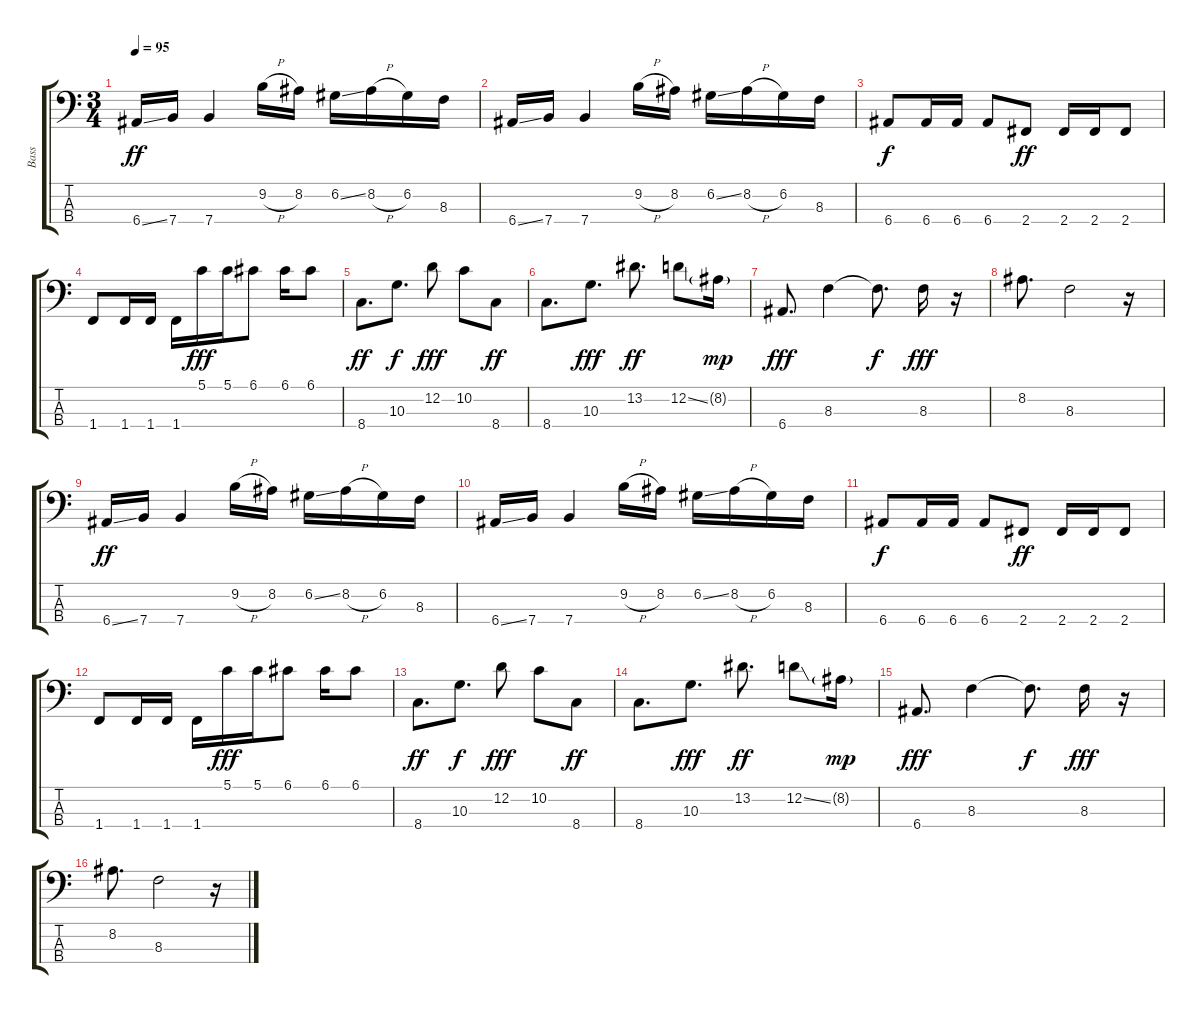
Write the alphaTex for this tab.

\track ("Bass" "Bass") {instrument electricbassfinger}
\staff {score tabs}
\tuning (G2 D2 A1 E1) {hide}
\ts (3 4)
\tempo 95
\clef f4
\ks c
6.4{ss}.16{dy ff} 7.4.16 7.4.4 9.2{h}.16 8.2.16 6.2{ss}.16 8.2{h}.16 6.2.16 8.3.16 |
6.4{ss}.16 7.4.16 7.4.4 9.2{h}.16 8.2.16 6.2{ss}.16 8.2{h}.16 6.2.16 8.3.16 |
6.4.8{dy f} 6.4.16 6.4.16 6.4.8 2.4.8{dy ff} 2.4.16 2.4.16 2.4.8 |
1.4.8 1.4.16 1.4.16 1.4.16 5.1.16{dy fff} 5.1.16 6.1.8 6.1.16 6.1.8 |
8.4.8{d dy ff} 10.3.8{d dy f} 12.2.8{dy fff} 10.2.8 8.4.8{dy ff} |
8.4.8{d} 10.3.8{d dy fff} 13.2.8{d dy ff} 12.2{ss}.8 8.2{g}.16{dy mp} |
6.4.8{d dy fff} 8.3.4 8.3{t}.8{d dy f} 8.3.16{dy fff} r.16 |
8.2.8{d} 8.3.2 r.16 |
6.4{ss}.16{dy ff} 7.4.16 7.4.4 9.2{h}.16 8.2.16 6.2{ss}.16 8.2{h}.16 6.2.16 8.3.16 |
6.4{ss}.16 7.4.16 7.4.4 9.2{h}.16 8.2.16 6.2{ss}.16 8.2{h}.16 6.2.16 8.3.16 |
6.4.8{dy f} 6.4.16 6.4.16 6.4.8 2.4.8{dy ff} 2.4.16 2.4.16 2.4.8 |
1.4.8 1.4.16 1.4.16 1.4.16 5.1.16{dy fff} 5.1.16 6.1.8 6.1.16 6.1.8 |
8.4.8{d dy ff} 10.3.8{d dy f} 12.2.8{dy fff} 10.2.8 8.4.8{dy ff} |
8.4.8{d} 10.3.8{d dy fff} 13.2.8{d dy ff} 12.2{ss}.8 8.2{g}.16{dy mp} |
6.4.8{d dy fff} 8.3.4 8.3{t}.8{d dy f} 8.3.16{dy fff} r.16 |
8.2.8{d} 8.3.2 r.16
